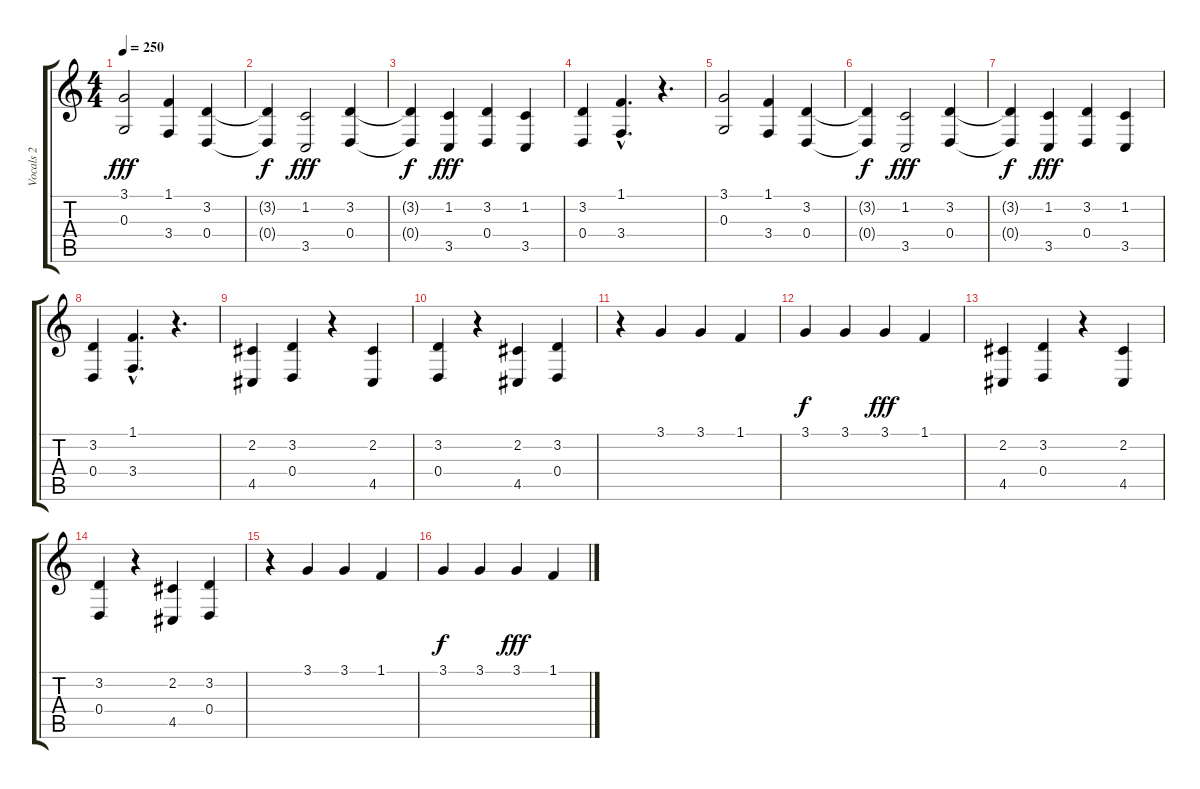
\track ("Vocals 2" "Vocals 2") {instrument altosax}
\staff {score tabs}
\tuning (E4 B3 G3 D3 A2 E2) {hide}
\ts (4 4)
\tempo 250
\clef g2
\ks c
(3.1 0.3).2{dy fff} (1.1 3.4).4 (3.2 0.4).4 |
(3.2{t} 0.4{t}).4{dy f} (1.2 3.5).2{dy fff} (3.2 0.4).4 |
(3.2{t} 0.4{t}).4{dy f} (1.2 3.5).4{dy fff} (3.2 0.4).4 (1.2 3.5).4 |
(3.2 0.4).4 (1.1{hac} 3.4{hac}).4{d} r.4{d} |
(3.1 0.3).2 (1.1 3.4).4 (3.2 0.4).4 |
(3.2{t} 0.4{t}).4{dy f} (1.2 3.5).2{dy fff} (3.2 0.4).4 |
(3.2{t} 0.4{t}).4{dy f} (1.2 3.5).4{dy fff} (3.2 0.4).4 (1.2 3.5).4 |
(3.2 0.4).4 (1.1{hac} 3.4{hac}).4{d} r.4{d} |
(2.2 4.5).4 (3.2 0.4).4 r.4 (2.2 4.5).4 |
(3.2 0.4).4 r.4 (2.2 4.5).4 (3.2 0.4).4 |
r.4 3.1.4 3.1.4 1.1.4 |
3.1.4{dy f} 3.1.4 3.1.4{dy fff} 1.1.4 |
(2.2 4.5).4 (3.2 0.4).4 r.4 (2.2 4.5).4 |
(3.2 0.4).4 r.4 (2.2 4.5).4 (3.2 0.4).4 |
r.4 3.1.4 3.1.4 1.1.4 |
3.1.4{dy f} 3.1.4 3.1.4{dy fff} 1.1.4
